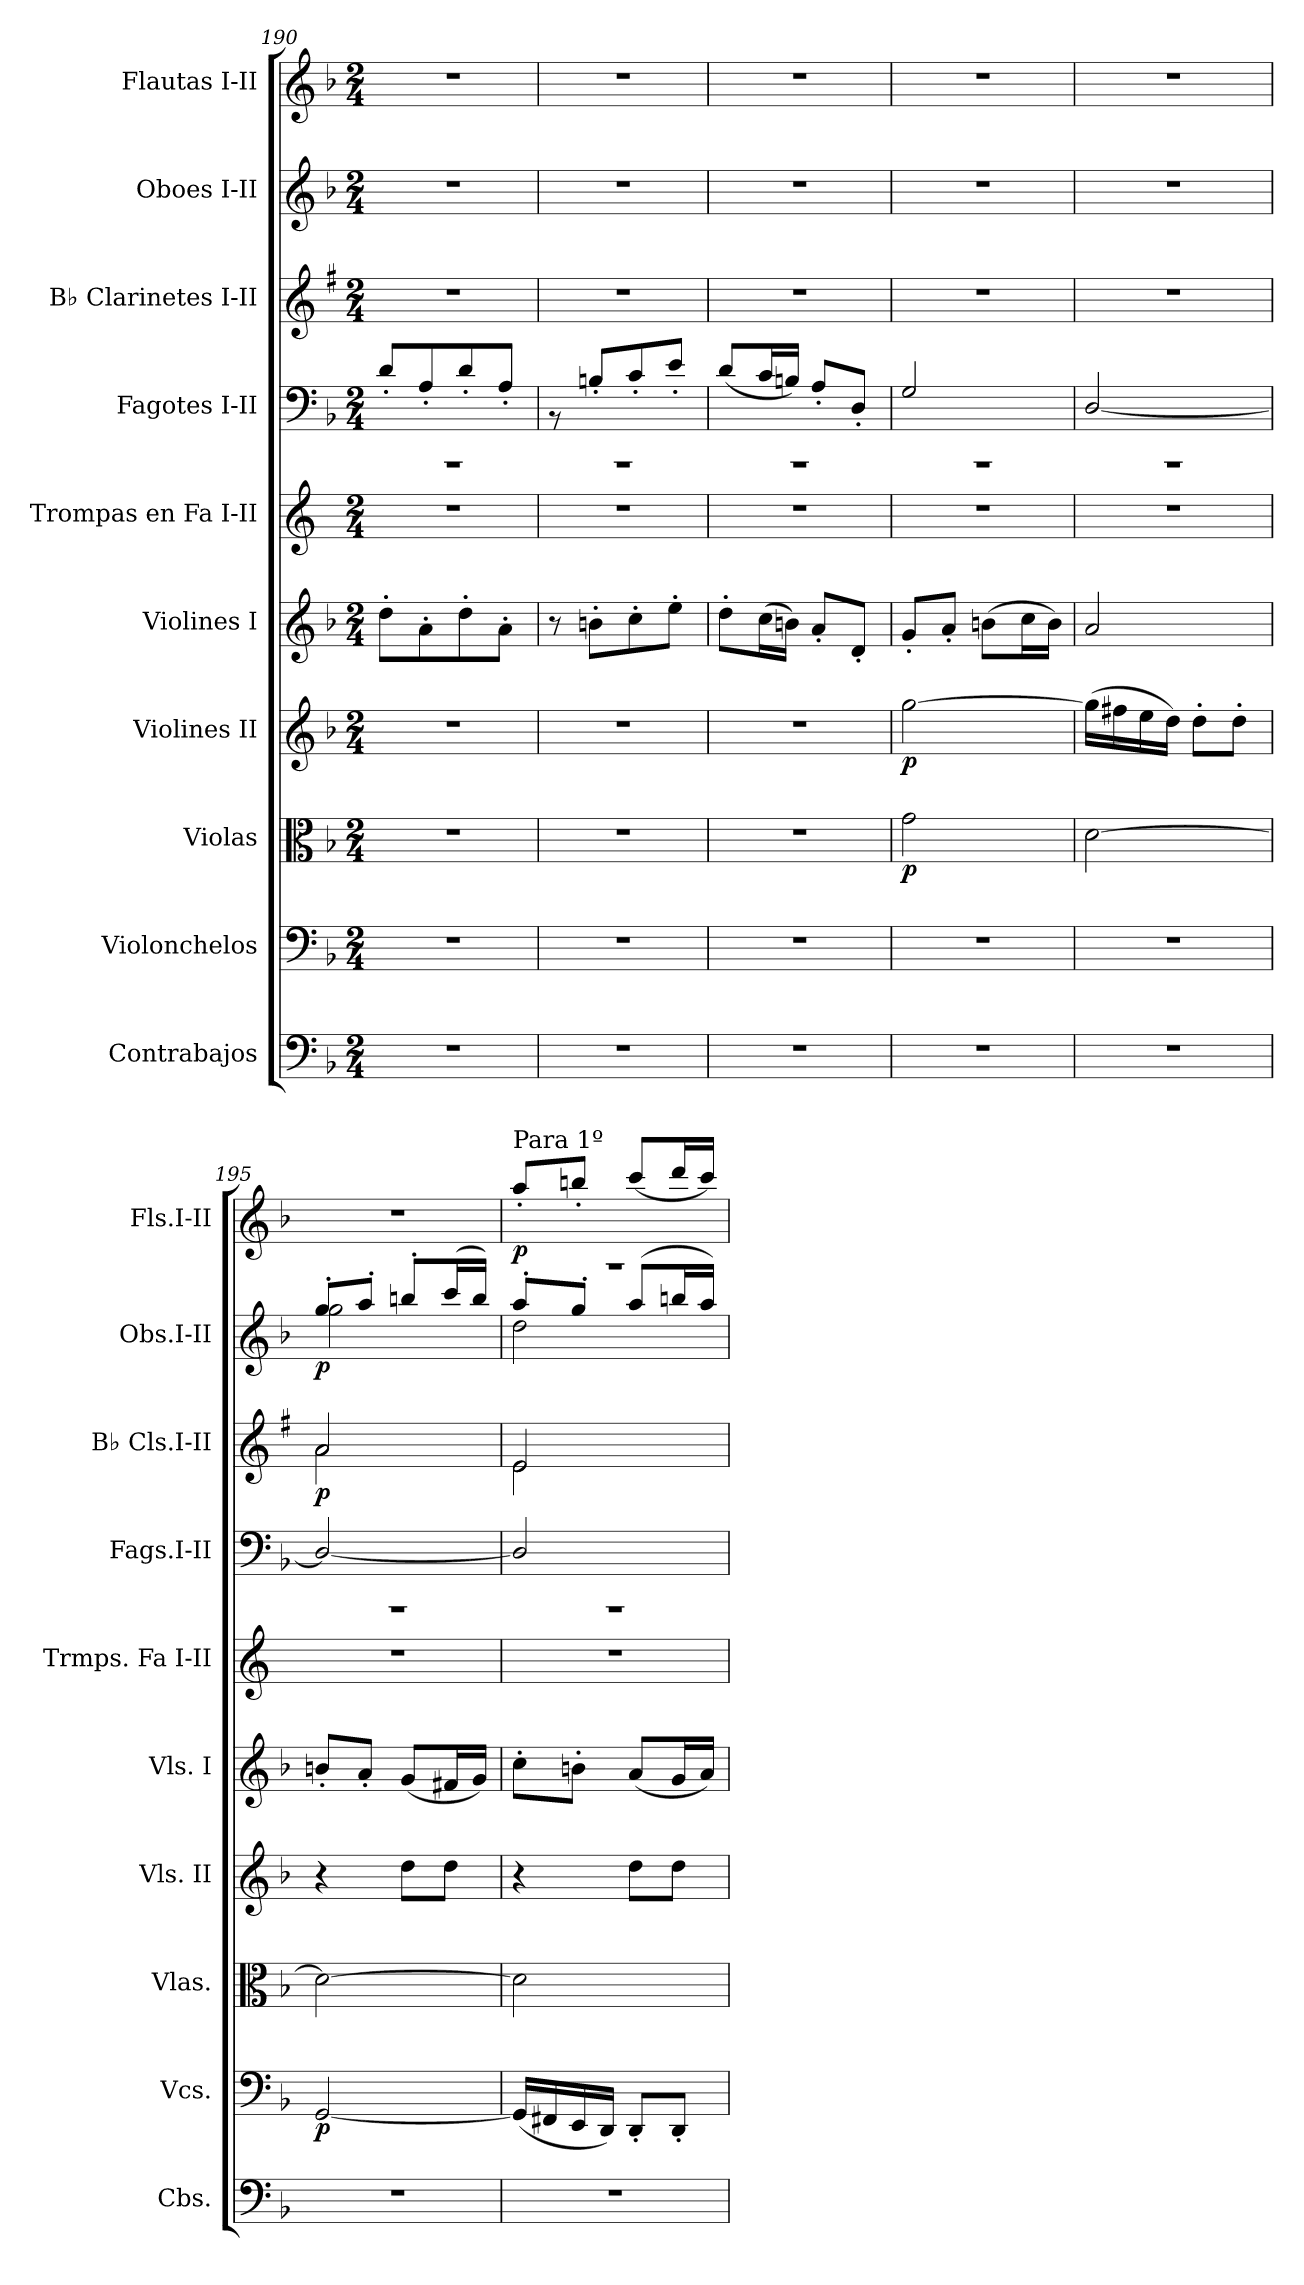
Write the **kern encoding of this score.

**kern	**kern	**dynam	**kern	**dynam	**kern	**dynam	**kern	**kern	**kern	**kern	**dynam	**kern	**dynam	**kern	**dynam
*part10	*part9	*part9	*part8	*part8	*part7	*part7	*part6	*part5	*part4	*part3	*part3	*part2	*part2	*part1	*part1
*staff10	*staff9	*staff9	*staff8	*staff8	*staff7	*staff7	*staff6	*staff5	*staff4	*staff3	*staff3	*staff2	*staff2	*staff1	*staff1
*I"Contrabajos	*I"Violonchelos	*	*I"Violas	*	*I"Violines II	*	*I"Violines I	*I"Trompas en Fa I-II	*I"Fagotes I-II	*I"B♭ Clarinetes I-II	*	*I"Oboes I-II	*	*I"Flautas I-II	*
*I'Cbs.	*I'Vcs.	*	*I'Vlas.	*	*I'Vls. II	*	*I'Vls. I	*I'Trmps. Fa I-II	*I'Fags.I-II	*I'B♭ Cls.I-II	*	*I'Obs.I-II	*	*I'Fls.I-II	*
*clefF4	*clefF4	*	*clefC3	*	*clefG2	*	*clefG2	*clefG2	*clefF4	*clefG2	*	*clefG2	*	*clefG2	*
*ITrd7c12	*	*	*	*	*	*	*	*ITrd4c7	*	*ITrd1c2	*	*	*	*	*
*k[b-]	*k[b-]	*	*k[b-]	*	*k[b-]	*	*k[b-]	*k[b-]	*k[b-]	*k[b-]	*	*k[b-]	*	*k[b-]	*
*M2/4	*M2/4	*	*M2/4	*	*M2/4	*	*M2/4	*M2/4	*M2/4	*M2/4	*	*M2/4	*	*M2/4	*
=190	=190	=190	=190	=190	=190	=190	=190	=190	=190	=190	=190	=190	=190	=190	=190
*	*	*	*	*	*	*	*	*	*^	*	*	*	*	*	*
2r	2r	.	2r	.	2r	.	8dd'\L	2r	2rAAA	8d'/L	2r	.	2r	.	2r	.
.	.	.	.	.	.	.	8a'\	.	.	8A'/	.	.	.	.	.	.
.	.	.	.	.	.	.	8dd'\	.	.	8d'/	.	.	.	.	.	.
.	.	.	.	.	.	.	8a'\J	.	.	8A'/J	.	.	.	.	.	.
=191	=191	=191	=191	=191	=191	=191	=191	=191	=191	=191	=191	=191	=191	=191	=191	=191
2r	2r	.	2r	.	2r	.	8r	2r	2rAAA	8r	2r	.	2r	.	2r	.
.	.	.	.	.	.	.	8bn'\L	.	.	8Bn'/L	.	.	.	.	.	.
.	.	.	.	.	.	.	8cc'\	.	.	8c'/	.	.	.	.	.	.
.	.	.	.	.	.	.	8ee'\J	.	.	8e'/J	.	.	.	.	.	.
=192	=192	=192	=192	=192	=192	=192	=192	=192	=192	=192	=192	=192	=192	=192	=192	=192
2r	2r	.	2r	.	2r	.	8dd'\L	2r	2rAAA	(8d/L	2r	.	2r	.	2r	.
.	.	.	.	.	.	.	(16cc\L	.	.	16c/L	.	.	.	.	.	.
.	.	.	.	.	.	.	16bn\JJ)	.	.	16Bn/JJ)	.	.	.	.	.	.
.	.	.	.	.	.	.	8a'/L	.	.	8A'/L	.	.	.	.	.	.
.	.	.	.	.	.	.	8d'/J	.	.	8D'/J	.	.	.	.	.	.
!!LO:PB:g=z
=193	=193	=193	=193	=193	=193	=193	=193	=193	=193	=193	=193	=193	=193	=193	=193	=193
!	!	!	!	!LO:DY:b	!	!LO:DY:b	!	!	!	!	!	!	!	!	!	!
2r	2r	.	2g\	p	[2gg\	p	8g'/L	2r	2rAAA	2G/	2r	.	2r	.	2r	.
.	.	.	.	.	.	.	8a'/J	.	.	.	.	.	.	.	.	.
.	.	.	.	.	.	.	(8bn\L	.	.	.	.	.	.	.	.	.
.	.	.	.	.	.	.	16cc\L	.	.	.	.	.	.	.	.	.
.	.	.	.	.	.	.	16b\JJ)	.	.	.	.	.	.	.	.	.
=194	=194	=194	=194	=194	=194	=194	=194	=194	=194	=194	=194	=194	=194	=194	=194	=194
2r	2r	.	[2d\	.	(16gg\LL]	.	2a/	2r	2rAAA	[2D/	2r	.	2r	.	2r	.
.	.	.	.	.	16ff#X\	.	.	.	.	.	.	.	.	.	.	.
.	.	.	.	.	16ee\	.	.	.	.	.	.	.	.	.	.	.
.	.	.	.	.	16dd\JJ)	.	.	.	.	.	.	.	.	.	.	.
.	.	.	.	.	8dd'\L	.	.	.	.	.	.	.	.	.	.	.
.	.	.	.	.	8dd'\J	.	.	.	.	.	.	.	.	.	.	.
=195	=195	=195	=195	=195	=195	=195	=195	=195	=195	=195	=195	=195	=195	=195	=195	=195
*	*	*	*	*	*	*	*	*	*	*	*^	*	*^	*	*	*
!	!	!LO:DY:b	!	!	!	!	!	!	!	!	!	!	!LO:DY:b	!	!	!LO:DY:b	!	!
2r	[2GG/	p	2d\_	.	4r	.	8bn'/L	2r	2rAAA	2D/_	2g/	2g\	p	8gg'/L	2gg\	p	2r	.
.	.	.	.	.	.	.	8a'/J	.	.	.	.	.	.	8aa'/J	.	.	.	.
.	.	.	.	.	8dd\L	.	(8g/L	.	.	.	.	.	.	8bbn'/L	.	.	.	.
.	.	.	.	.	8dd\J	.	16f#X/L	.	.	.	.	.	.	(16ccc/L	.	.	.	.
.	.	.	.	.	.	.	16g/JJ)	.	.	.	.	.	.	16bb/JJ)	.	.	.	.
=196	=196	=196	=196	=196	=196	=196	=196	=196	=196	=196	=196	=196	=196	=196	=196	=196	=196	=196
*	*	*	*	*	*	*	*	*	*	*	*	*	*	*	*	*	*^	*
!	!	!	!	!	!	!	!	!	!	!	!	!	!	!	!	!	!LO:TX:a:t=Para 1º	!	!
!	!	!	!	!	!	!	!	!	!	!	!	!	!	!	!	!	!	!	!LO:DY:b
2r	(16GG/LL]	.	2d\]	.	4r	.	8cc'\L	2r	2rAAA	2D/]	2d/	2d\	.	8aa'/L	2dd\	.	2rA	8aa'/L	p
.	16FF#X/	.	.	.	.	.	.	.	.	.	.	.	.	.	.	.	.	.	.
.	16EE/	.	.	.	.	.	8bn'\J	.	.	.	.	.	.	8gg'/J	.	.	.	8bbn'/J	.
.	16DD/JJ)	.	.	.	.	.	.	.	.	.	.	.	.	.	.	.	.	.	.
.	8DD'/L	.	.	.	8dd\L	.	(8a/L	.	.	.	.	.	.	(8aa/L	.	.	.	(8ccc/L	.
.	8DD'/J	.	.	.	8dd\J	.	16g/L	.	.	.	.	.	.	16bbn/L	.	.	.	16ddd/L	.
.	.	.	.	.	.	.	16a/JJ)	.	.	.	.	.	.	16aa/JJ)	.	.	.	16ccc/JJ)	.
*	*	*	*	*	*	*	*	*	*v	*v	*	*	*	*v	*v	*	*v	*v	*
*	*	*	*	*	*	*	*	*	*	*v	*v	*	*	*	*	*
=	=	=	=	=	=	=	=	=	=	=	=	=	=	=	=
*-	*-	*-	*-	*-	*-	*-	*-	*-	*-	*-	*-	*-	*-	*-	*-
